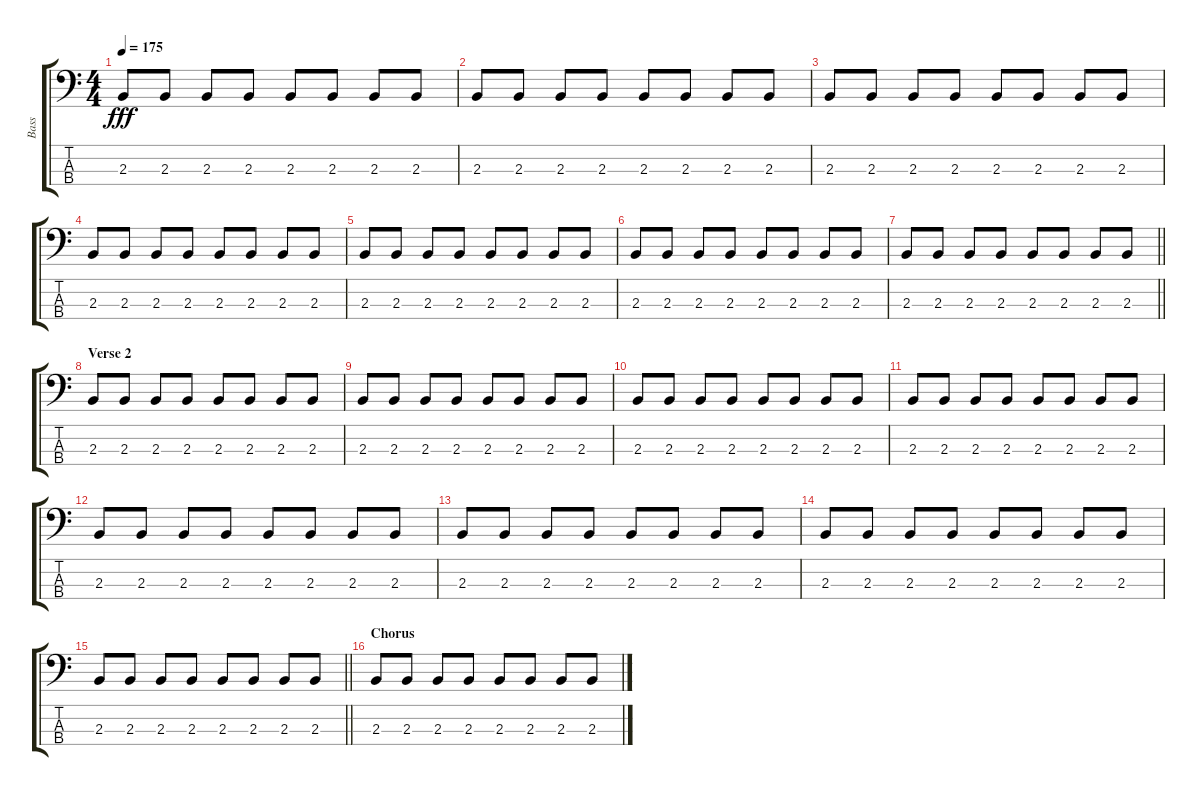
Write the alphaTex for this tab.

\track ("Bass" "Bass") {instrument electricbassfinger}
\staff {score tabs}
\tuning (G2 D2 A1 E1) {hide}
\ts (4 4)
\tempo 175
\clef f4
\ks c
2.3.8{dy fff} 2.3.8 2.3.8 2.3.8 2.3.8 2.3.8 2.3.8 2.3.8 |
2.3.8 2.3.8 2.3.8 2.3.8 2.3.8 2.3.8 2.3.8 2.3.8 |
2.3.8 2.3.8 2.3.8 2.3.8 2.3.8 2.3.8 2.3.8 2.3.8 |
2.3.8 2.3.8 2.3.8 2.3.8 2.3.8 2.3.8 2.3.8 2.3.8 |
2.3.8 2.3.8 2.3.8 2.3.8 2.3.8 2.3.8 2.3.8 2.3.8 |
2.3.8 2.3.8 2.3.8 2.3.8 2.3.8 2.3.8 2.3.8 2.3.8 |
\barLineRight lightlight
2.3.8 2.3.8 2.3.8 2.3.8 2.3.8 2.3.8 2.3.8 2.3.8 |
\section ("" "Verse 2")
2.3.8 2.3.8 2.3.8 2.3.8 2.3.8 2.3.8 2.3.8 2.3.8 |
2.3.8 2.3.8 2.3.8 2.3.8 2.3.8 2.3.8 2.3.8 2.3.8 |
2.3.8 2.3.8 2.3.8 2.3.8 2.3.8 2.3.8 2.3.8 2.3.8 |
2.3.8 2.3.8 2.3.8 2.3.8 2.3.8 2.3.8 2.3.8 2.3.8 |
2.3.8 2.3.8 2.3.8 2.3.8 2.3.8 2.3.8 2.3.8 2.3.8 |
2.3.8 2.3.8 2.3.8 2.3.8 2.3.8 2.3.8 2.3.8 2.3.8 |
2.3.8 2.3.8 2.3.8 2.3.8 2.3.8 2.3.8 2.3.8 2.3.8 |
\barLineRight lightlight
2.3.8 2.3.8 2.3.8 2.3.8 2.3.8 2.3.8 2.3.8 2.3.8 |
\section ("" "Chorus")
2.3.8 2.3.8 2.3.8 2.3.8 2.3.8 2.3.8 2.3.8 2.3.8
